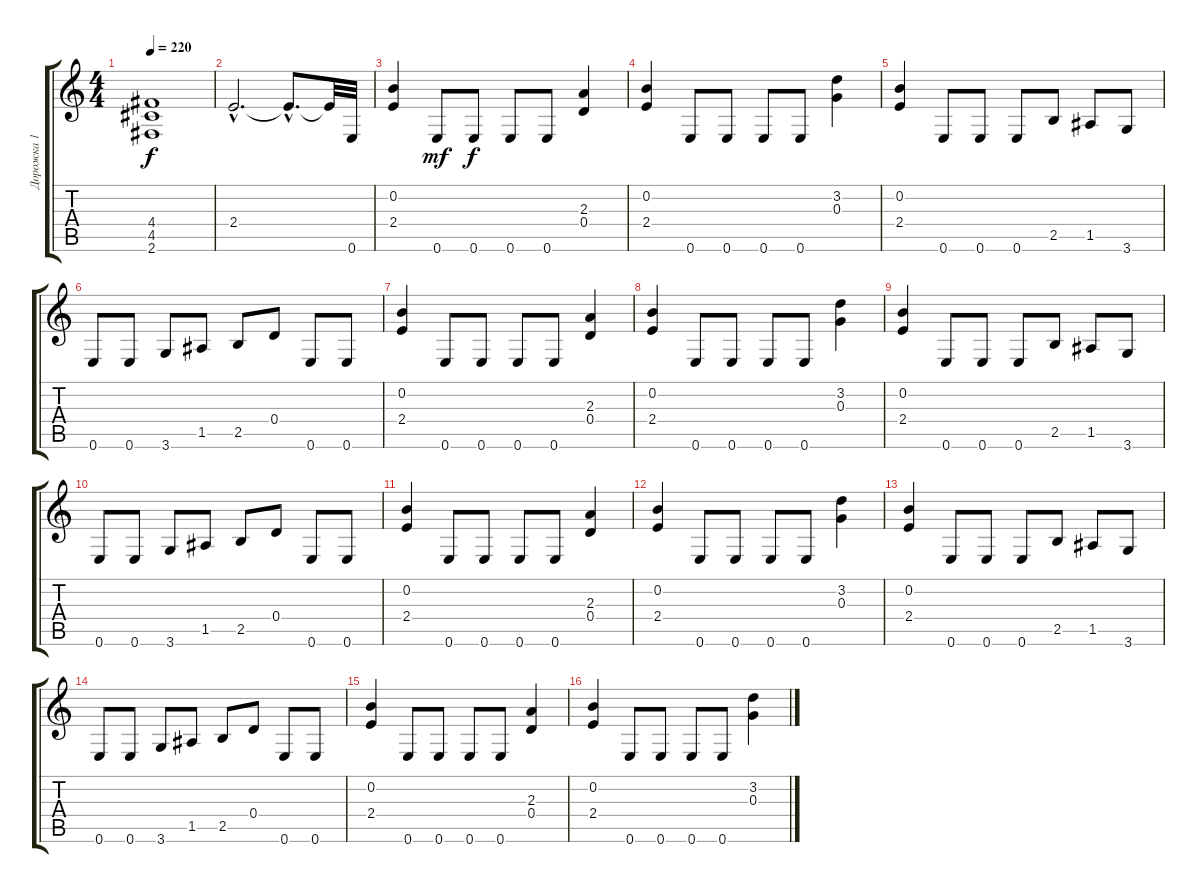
\track ("Дорожка 1" "Дорожка 1") {instrument distortionguitar}
\staff {score tabs}
\tuning (E4 B3 G3 D3 A2 E2) {hide}
\ts (4 4)
\tempo 220
\clef g2
\ks c
(4.4 4.5 2.6).1{dy f} |
2.4{hac}.2{d} 2.4{hac t}.8{d} 2.4{t}.32 0.6.32 |
(0.2 2.4).4 0.6.8{dy mf} 0.6.8{dy f} 0.6.8 0.6.8 (2.3 0.4).4 |
(0.2 2.4).4 0.6.8 0.6.8 0.6.8 0.6.8 (3.2 0.3).4 |
(0.2 2.4).4 0.6.8 0.6.8 0.6.8 2.5.8 1.5.8 3.6.8 |
0.6.8 0.6.8 3.6.8 1.5.8 2.5.8 0.4.8 0.6.8 0.6.8 |
(0.2 2.4).4 0.6.8 0.6.8 0.6.8 0.6.8 (2.3 0.4).4 |
(0.2 2.4).4 0.6.8 0.6.8 0.6.8 0.6.8 (3.2 0.3).4 |
(0.2 2.4).4 0.6.8 0.6.8 0.6.8 2.5.8 1.5.8 3.6.8 |
0.6.8 0.6.8 3.6.8 1.5.8 2.5.8 0.4.8 0.6.8 0.6.8 |
(0.2 2.4).4 0.6.8 0.6.8 0.6.8 0.6.8 (2.3 0.4).4 |
(0.2 2.4).4 0.6.8 0.6.8 0.6.8 0.6.8 (3.2 0.3).4 |
(0.2 2.4).4 0.6.8 0.6.8 0.6.8 2.5.8 1.5.8 3.6.8 |
0.6.8 0.6.8 3.6.8 1.5.8 2.5.8 0.4.8 0.6.8 0.6.8 |
(0.2 2.4).4 0.6.8 0.6.8 0.6.8 0.6.8 (2.3 0.4).4 |
(0.2 2.4).4 0.6.8 0.6.8 0.6.8 0.6.8 (3.2 0.3).4
